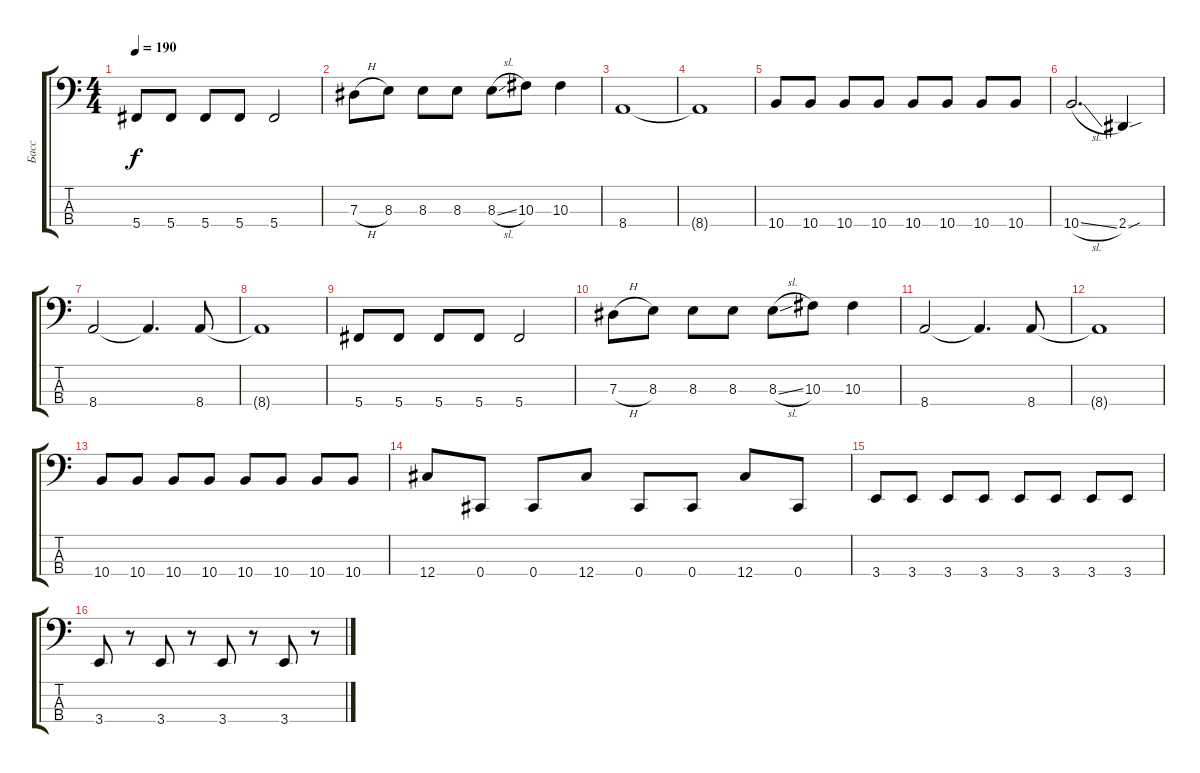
\track ("Басс" "Басс") {instrument electricbasspick}
\staff {score tabs}
\tuning (Gb2 Db2 Ab1 Db1) {hide}
\ts (4 4)
\tempo 190
\clef f4
\ks c
5.4.8{dy f} 5.4.8 5.4.8 5.4.8 5.4.2 |
7.3{h}.8 8.3.8 8.3.8 8.3.8 8.3{sl}.8 10.3.8 10.3.4 |
8.4.1 |
8.4{t}.1 |
10.4.8 10.4.8 10.4.8 10.4.8 10.4.8 10.4.8 10.4.8 10.4.8 |
10.4{sl}.2{d} 2.4{sou}.4 |
8.4.2 8.4{t}.4{d} 8.4.8 |
8.4{t}.1 |
5.4.8 5.4.8 5.4.8 5.4.8 5.4.2 |
7.3{h}.8 8.3.8 8.3.8 8.3.8 8.3{sl}.8 10.3.8 10.3.4 |
8.4.2 8.4{t}.4{d} 8.4.8 |
8.4{t}.1 |
10.4.8 10.4.8 10.4.8 10.4.8 10.4.8 10.4.8 10.4.8 10.4.8 |
12.4.8 0.4.8 0.4.8 12.4.8 0.4.8 0.4.8 12.4.8 0.4.8 |
3.4.8 3.4.8 3.4.8 3.4.8 3.4.8 3.4.8 3.4.8 3.4.8 |
3.4.8 r.8 3.4.8 r.8 3.4.8 r.8 3.4.8 r.8
